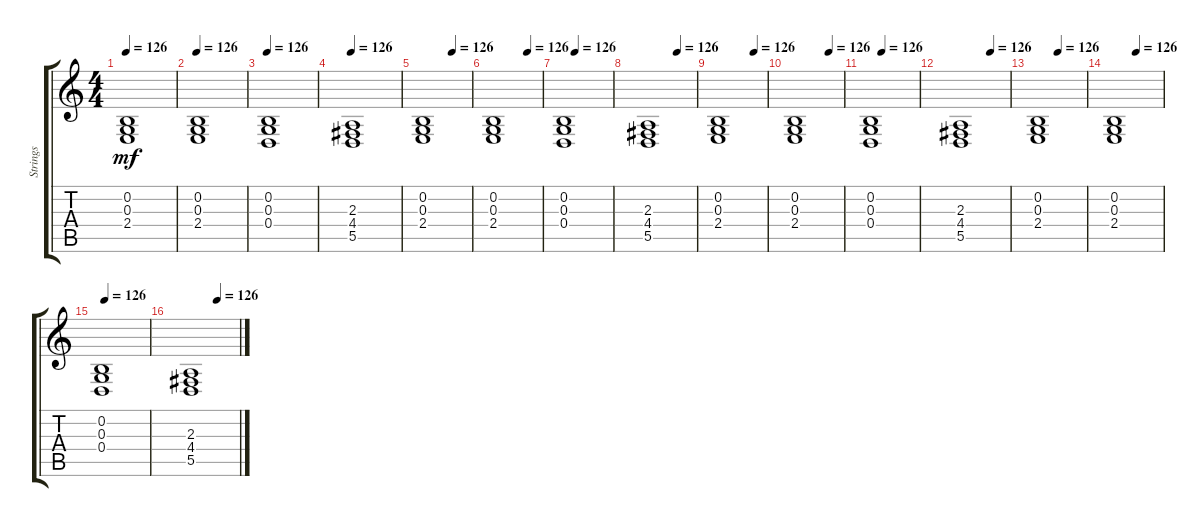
\track ("Strings" "Strings") {instrument stringensemble1}
\staff {score tabs}
\tuning (E4 B3 G3 D3 A2 E2) {hide}
\ts (4 4)
\tempo 126
\clef g2
\ks c
(0.2 0.3 2.4).1{dy mf} |
\tempo 126
(0.2 0.3 2.4).1 |
\tempo 126
(0.2 0.3 0.4).1 |
\tempo 126
(2.3 4.4 5.5).1 |
\tempo (126 0.625)
(0.2 0.3 2.4).1 |
\tempo (126 0.71875)
(0.2 0.3 2.4).1 |
\tempo (126 0.25)
(0.2 0.3 0.4).1 |
\tempo (126 0.625)
(2.3 4.4 5.5).1 |
\tempo (126 0.75)
(0.2 0.3 2.4).1 |
\tempo (126 0.71875)
(0.2 0.3 2.4).1 |
\tempo (126 0.25)
(0.2 0.3 0.4).1 |
\tempo (126 0.625)
(2.3 4.4 5.5).1 |
\tempo (126 0.4375)
(0.2 0.3 2.4).1 |
\tempo (126 0.46875)
(0.2 0.3 2.4).1 |
\tempo (126 0.09375)
(0.2 0.3 0.4).1 |
\tempo (126 0.5625)
(2.3 4.4 5.5).1
